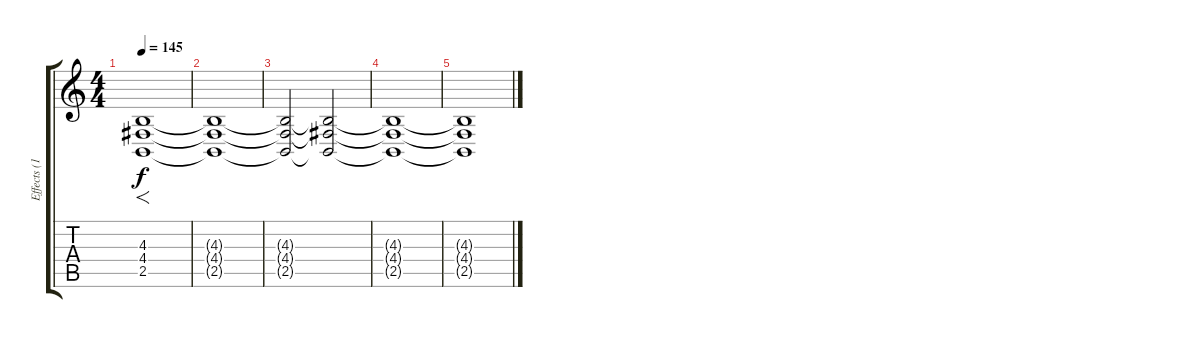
\track ("Effects (1)" "Effects (1") {instrument seashore}
\staff {score tabs}
\tuning (E4 B3 G3 D3 A2 E2) {hide}
\ts (4 4)
\tempo 145
\clef g2
\ks c
(4.3 4.4 2.5).1{f dy f instrument seashore} |
(4.3{t} 4.4{t} 2.5{t}).1 |
(4.3{t} 4.4{t} 2.5{t}).2 (4.3{t} 4.4{t} 2.5{t}).2{volume 0} |
(4.3{t} 4.4{t} 2.5{t}).1 |
(4.3{t} 4.4{t} 2.5{t}).1
